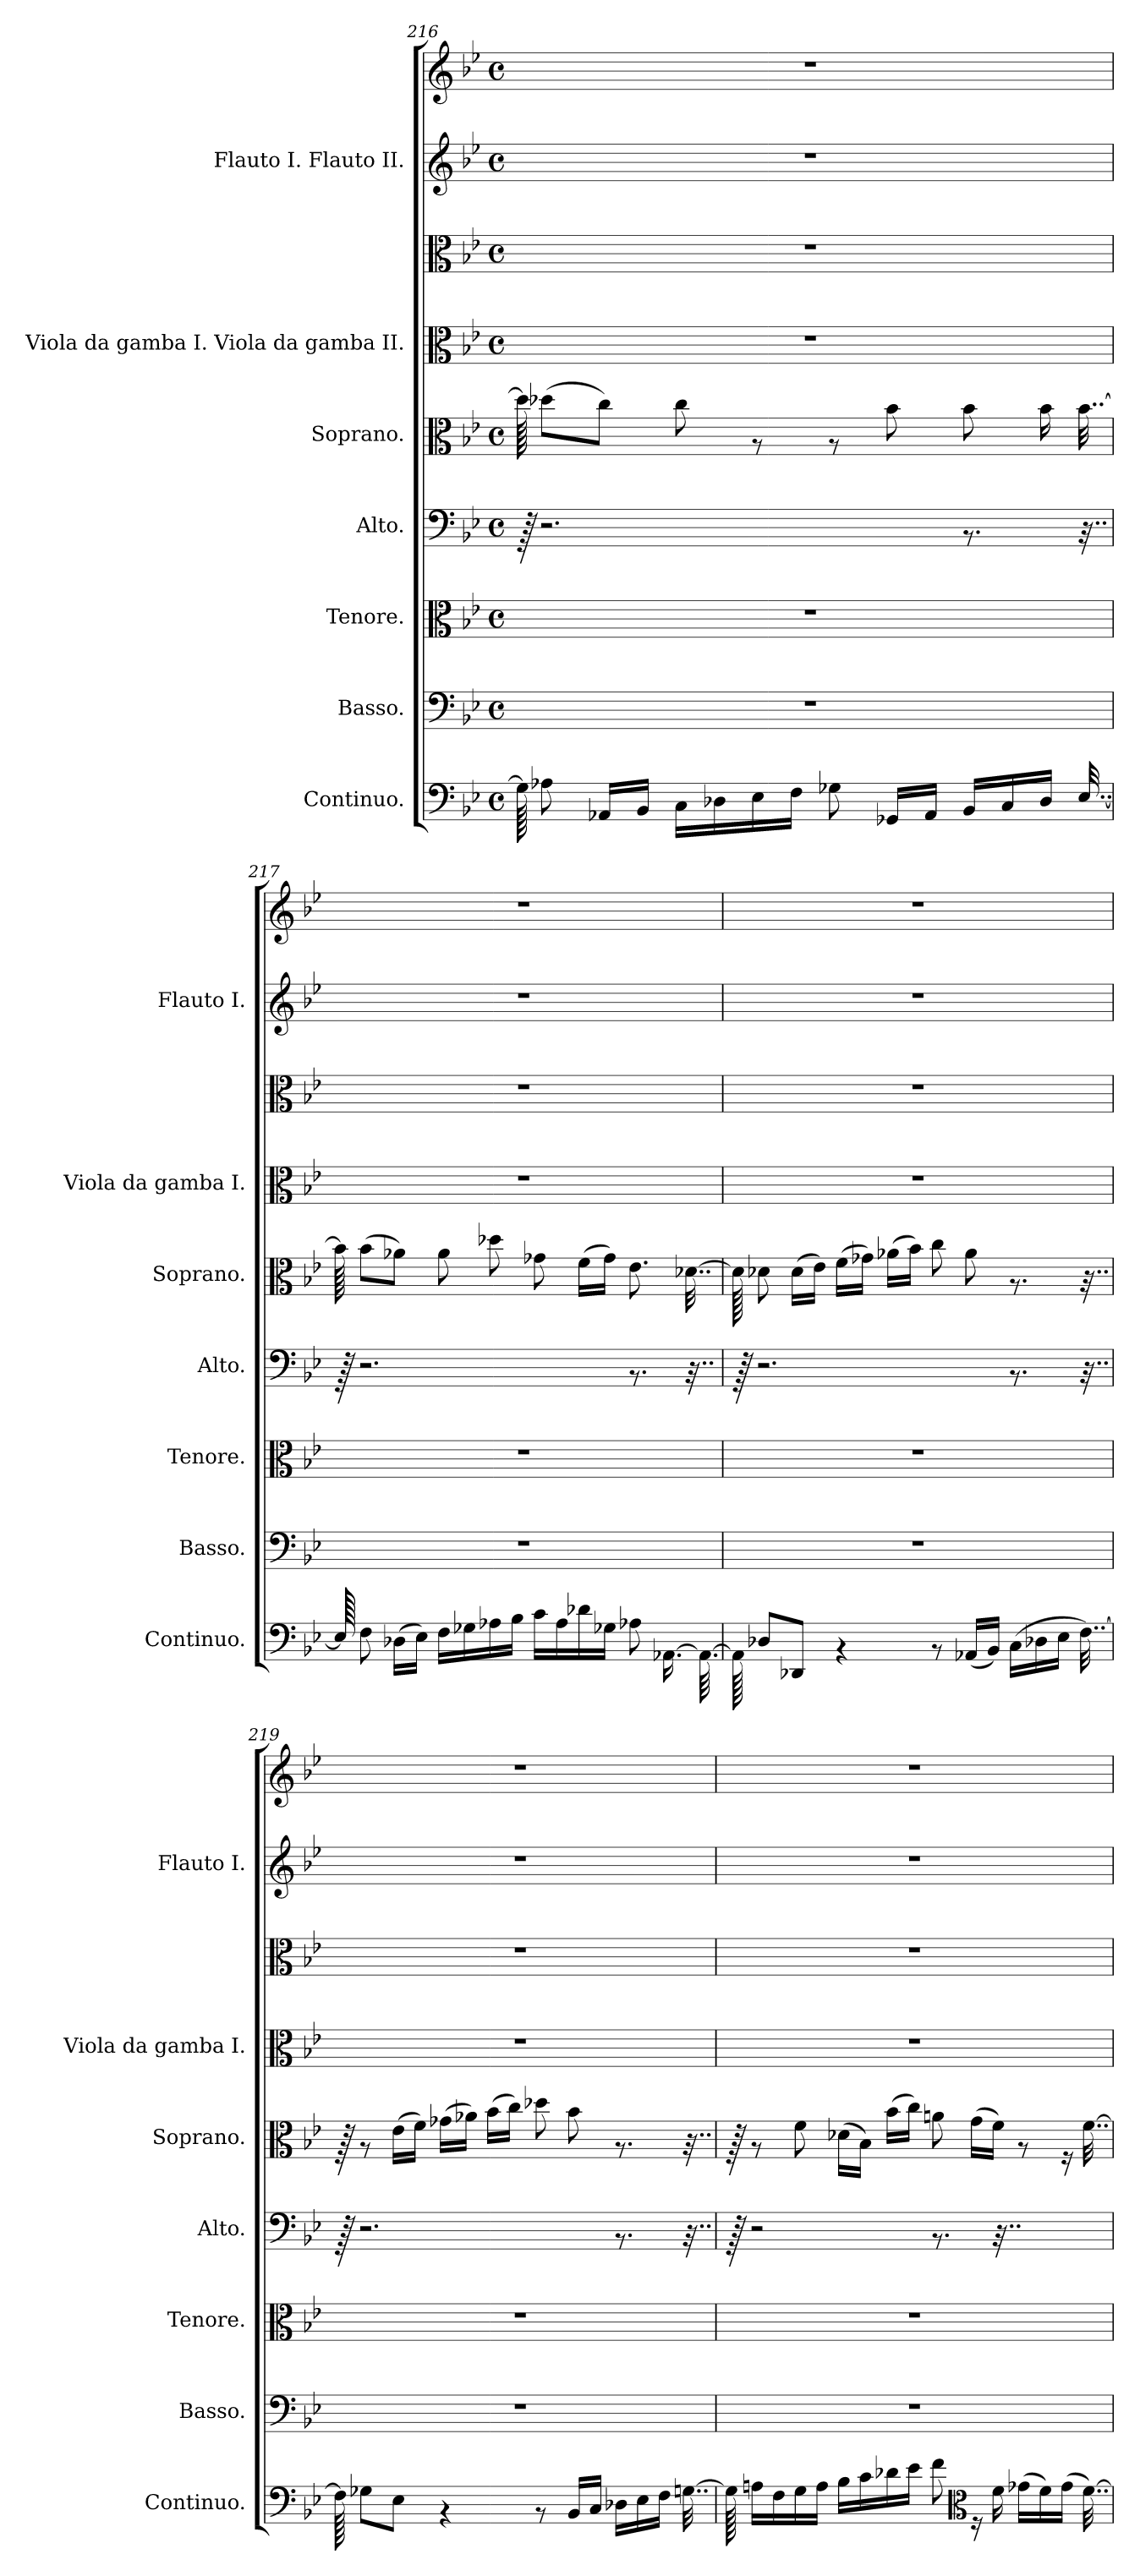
**kern	**kern	**kern	**kern	**kern	**kern	**kern	**kern	**kern
*part7	*part6	*part5	*part4	*part3	*part2	*part2	*part1	*part1
*staff9	*staff8	*staff7	*staff6	*staff5	*staff4	*staff3	*staff2	*staff1
*I"Continuo.	*I"Basso.	*I"Tenore.	*I"Alto.	*I"Soprano.	*I"Viola da gamba I. Viola da gamba II.	*	*I"Flauto I. Flauto II.	*
*I'Continuo.	*I'Basso.	*I'Tenore.	*I'Alto.	*I'Soprano.	*I'Viola da gamba I.	*	*I'Flauto I.	*
!!LO:LB:g=z
*clefF4	*clefF4	*clefC3	*clefF4	*clefC3	*clefC3	*clefC3	*clefG2	*clefG2
*k[b-e-]	*k[b-e-]	*k[b-e-]	*k[b-e-]	*k[b-e-]	*k[b-e-]	*k[b-e-]	*k[b-e-]	*k[b-e-]
*B-:	*B-:	*B-:	*B-:	*B-:	*B-:	*B-:	*B-:	*B-:
*M4/4	*M4/4	*M4/4	*M4/4	*M4/4	*M4/4	*M4/4	*M4/4	*M4/4
*met(c)	*met(c)	*met(c)	*met(c)	*met(c)	*met(c)	*met(c)	*met(c)	*met(c)
=216	=216	=216	=216	=216	=216	=216	=216	=216
128G-\]	1r	1r	128rAA	128dd-\]	1r	1r	1r	1r
8A-X\	.	.	2.r	(>8dd-X\L	.	.	.	.
16AA-X/LL	.	.	.	8cc\J)	.	.	.	.
16BB-/JJ	.	.	.	.	.	.	.	.
16C\LL	.	.	.	8cc\	.	.	.	.
16D-X\	.	.	.	.	.	.	.	.
16E-\	.	.	.	8rG	.	.	.	.
16F\JJ	.	.	.	.	.	.	.	.
8G-X\	.	.	.	8rG	.	.	.	.
16GG-X/LL	.	.	.	8b-\	.	.	.	.
16AA-/JJ	.	.	.	.	.	.	.	.
16BB-/LL	.	.	8.rAA	8b-\	.	.	.	.
16C/	.	.	.	.	.	.	.	.
16D-/JJ	.	.	.	16b-\	.	.	.	.
[<32..E-/	.	.	32..rAA	[>32..b-\	.	.	.	.
=217	=217	=217	=217	=217	=217	=217	=217	=217
128E-/]	1r	1r	128rAA	128b-\]	1r	1r	1r	1r
8F\	.	.	2.r	(>8b-\L	.	.	.	.
(>16D-X\LL	.	.	.	8a-X\J)	.	.	.	.
16E-\JJ)	.	.	.	.	.	.	.	.
16F\LL	.	.	.	8a-\	.	.	.	.
16G-X\	.	.	.	.	.	.	.	.
16A-X\	.	.	.	8dd-X\	.	.	.	.
16B-\JJ	.	.	.	.	.	.	.	.
16c\LL	.	.	.	8g-X\	.	.	.	.
16A-\	.	.	.	.	.	.	.	.
16d-X\	.	.	.	(>16f\LL	.	.	.	.
16G-X\JJ	.	.	.	16g-\JJ)	.	.	.	.
8A-X\	.	.	8.rAA	8.e-\	.	.	.	.
[>16.AA-X\	.	.	.	.	.	.	.	.
.	.	.	32..rAA	[>32..d-X\	.	.	.	.
64.AA-\_	.	.	.	.	.	.	.	.
!!LO:LB:g=z
=218	=218	=218	=218	=218	=218	=218	=218	=218
128AA-\]	1r	1r	128rAA	128d-\]	1r	1r	1r	1r
8D-X/L	.	.	2.r	8d-X\	.	.	.	.
8DD-X/J	.	.	.	(>16d-\LL	.	.	.	.
.	.	.	.	16e-\JJ)	.	.	.	.
4rAA	.	.	.	(>16f\LL	.	.	.	.
.	.	.	.	16g-X\JJ)	.	.	.	.
.	.	.	.	(>16a-X\LL	.	.	.	.
.	.	.	.	16b-\JJ)	.	.	.	.
8rAA	.	.	.	8cc\	.	.	.	.
(<16AA-X/LL	.	.	.	8a-\	.	.	.	.
16BB-/JJ)	.	.	.	.	.	.	.	.
(>16C\LL	.	.	8.rAA	8.rG	.	.	.	.
16D-X\	.	.	.	.	.	.	.	.
16E-\JJ	.	.	.	.	.	.	.	.
[>32..F\)	.	.	32..rAA	32..rG	.	.	.	.
=219	=219	=219	=219	=219	=219	=219	=219	=219
128F\]	1r	1r	128rAA	128rG	1r	1r	1r	1r
8G-X\L	.	.	2.r	8rG	.	.	.	.
8E-\J	.	.	.	(>16e-\LL	.	.	.	.
.	.	.	.	16f\JJ)	.	.	.	.
4rAA	.	.	.	(>16g-X\LL	.	.	.	.
.	.	.	.	16a-X\JJ)	.	.	.	.
.	.	.	.	(>16b-\LL	.	.	.	.
.	.	.	.	16cc\JJ)	.	.	.	.
8rAA	.	.	.	8dd-X\	.	.	.	.
16BB-/LL	.	.	.	8b-\	.	.	.	.
16C/JJ	.	.	.	.	.	.	.	.
16D-X\LL	.	.	8.rAA	8.rG	.	.	.	.
16E-\	.	.	.	.	.	.	.	.
16F\JJ	.	.	.	.	.	.	.	.
[>32..Gn\	.	.	32..rAA	32..rG	.	.	.	.
!!LO:LB:g=z
=220	=220	=220	=220	=220	=220	=220	=220	=220
128G\]	1r	1r	128rAA	128rG	1r	1r	1r	1r
16An\LL	.	.	2r	8rG	.	.	.	.
16F\	.	.	.	.	.	.	.	.
16G\	.	.	.	8f\	.	.	.	.
16A\JJ	.	.	.	.	.	.	.	.
16B-\LL	.	.	.	(>16d-X\LL	.	.	.	.
16c\	.	.	.	16B-\JJ)	.	.	.	.
16d-X\	.	.	.	(>16b-\LL	.	.	.	.
16e-\JJ	.	.	.	16cc\JJ)	.	.	.	.
8f\	.	.	8.rAA	8an\	.	.	.	.
*clefC3	*	*	*	*	*	*	*	*
16rF	.	.	.	(>16g\LL	.	.	.	.
16f\	.	.	32..rAA	16f\JJ)	.	.	.	.
.	.	.	4ryy	.	.	.	.	.
(>16g-X\LL	.	.	.	8rG	.	.	.	.
16f\)	.	.	.	.	.	.	.	.
(>16g-\JJ	.	.	.	16rF	.	.	.	.
[>32..f\)	.	.	.	[>32..f\	.	.	.	.
=	=	=	=	=	=	=	=	=
*-	*-	*-	*-	*-	*-	*-	*-	*-
